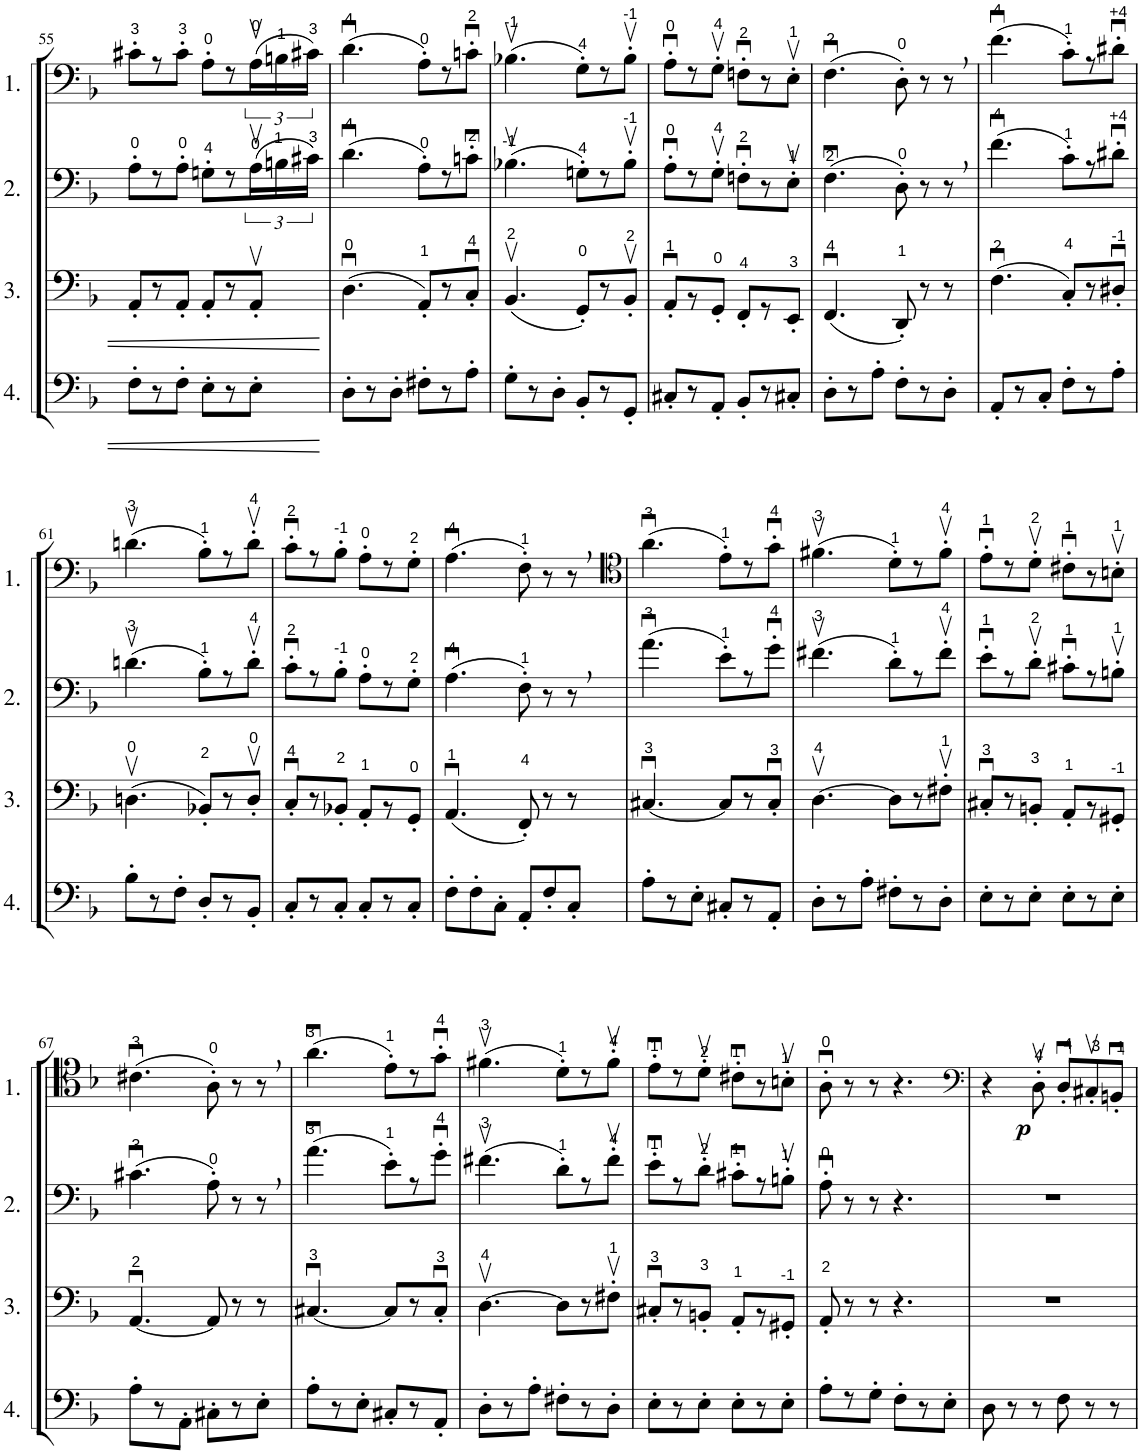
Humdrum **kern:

**kern	**kern	**kern	**kern	**dynam
*part4	*part3	*part2	*part1	*part1
*staff4	*staff3	*staff2	*staff1	*staff1
*I"Cello 4	*I"Cello 3	*I"Cello 2	*I"Cello 1	*
!!LO:PB:g=z
*clefF4	*clefF4	*clefF4	*clefF4	*
*k[b-]	*k[b-]	*k[b-]	*k[b-]	*
*M6/8	*M6/8	*M6/8	*M6/8	*
=55	=55	=55	=55	=55
8F'\L	8AA'/L	8A'\L	8c#X'\L	.
8r	8r	8r	8r	.
8F'\J	8AA'/J	8A'\J	8c#'\J	.
8E'\L	8AA'/L	8Gn'\L	8A'\L	.
8r	8r	8r	8r	.
8E'\J	8AAv'/J	(24Av\L	(24Av\L	.
.	.	24Bn\	24Bn\	.
.	.	24c#X\JJ)	24c#X\JJ)	.
=56	=56	=56	=56	=56
8D'\L	(4.Du\	(4.du\	(4.du\	.
8r	.	.	.	.
8D'\J	.	.	.	.
8F#X'\L	8AA'/L)	8A'\L)	8A'\L)	.
8r	8r	8r	8r	.
8A'\J	8Cu'/J	8cnu'\J	8cnu'\J	.
=57	=57	=57	=57	=57
8G'\L	(4.BB-v/	(4.B-Xv\	(4.B-Xv\	.
8r	.	.	.	.
8D'\J	.	.	.	.
8BB-'/L	8GG'/L)	8Gn'\L)	8G'\L)	.
8r	8r	8r	8r	.
8GG'/J	8BB-v'/J	8B-v'\J	8B-v'\J	.
=58	=58	=58	=58	=58
8C#X'/L	8AAu'/L	8Au'\L	8Au'\L	.
8r	8r	8r	8r	.
8AA'/J	8GG'/J	8Gv'\J	8Gv'\J	.
8BB-'/L	8FF'/L	8Fnu'\L	8Fnu'\L	.
8r	8r	8r	8r	.
8C#X'/J	8EE'/J	8Ev'\J	8Ev'\J	.
=59	=59	=59	=59	=59
8D'\L	(4.FFu/	(4.Fu\	(4.Fu\	.
8r	.	.	.	.
8A'\J	.	.	.	.
8F'\L	8DD'/)	8D'\)	8D'\)	.
8r	8r	8r	8r	.
8D'\J	8r	8r	8r	.
=60	=60	=60	=60	=60
8AA'/L	(4.Fu\	(4.fu\	(4.fu\	.
8r	.	.	.	.
8C'/J	.	.	.	.
8F'\L	8C'/L)	8c'\L)	8c'\L)	.
8r	8r	8r	8r	.
8A'\J	8D#Xu'/J	8d#Xu'\J	8d#Xu'\J	.
!!LO:LB:g=z
=61	=61	=61	=61	=61
8B-'\L	(4.Dnv\	(4.dnv\	(4.dnv\	.
8r	.	.	.	.
8F'\J	.	.	.	.
8D'/L	8BB-X'/L)	8B-'\L)	8B-'\L)	.
8r	8r	8r	8r	.
8BB-'/J	8Dv'/J	8dv'\J	8dv'\J	.
=62	=62	=62	=62	=62
8C'/L	8Cu'/L	8cu'\L	8cu'\L	.
8r	8r	8r	8r	.
8C'/J	8BB-X'/J	8B-'\J	8B-'\J	.
8C'/L	8AA'/L	8A'\L	8A'\L	.
8r	8r	8r	8r	.
8C'/J	8GG'/J	8G'\J	8G'\J	.
=63	=63	=63	=63	=63
8F'\L	(4.AAu/	(4.Au\	(4.Au\	.
8F'\	.	.	.	.
8C'\J	.	.	.	.
8AA'/L	8FF'/)	8F'\)	8F'\)	.
8F'/	8r	8r	8r	.
8C'/J	8r	8r	8r	.
=64	=64	=64	=64	=64
*	*	*	*clefC4	*
8A'\L	[4.C#Xu/	(4.au\	(4.au\	.
8r	.	.	.	.
8E'\J	.	.	.	.
8C#X'/L	8C#/L]	8e'\L)	8e'\L)	.
8r	8r	8r	8r	.
8AA'/J	8C#u'/J	8gu'\J	8gu'\J	.
=65	=65	=65	=65	=65
8D'\L	[4.Dv\	(4.f#Xv\	(4.f#Xv\	.
8r	.	.	.	.
8A'\J	.	.	.	.
8F#X'\L	8D\L]	8d'\L)	8d'\L)	.
8r	8r	8r	8r	.
8D'\J	8F#Xv'\J	8f#v'\J	8f#v'\J	.
=66	=66	=66	=66	=66
8E'\L	8C#Xu'/L	8eu'\L	8eu'\L	.
8r	8r	8r	8r	.
8E'\J	8BBn'/J	8dv'\J	8dv'\J	.
8E'\L	8AA'/L	8c#Xu'\L	8c#Xu'\L	.
8r	8r	8r	8r	.
8E'\J	8GG#X'/J	8Bnv'\J	8Bnv'\J	.
!!LO:LB:g=z
=67	=67	=67	=67	=67
8A'\L	[4.AAu/	(4.c#Xu\	(4.c#Xu\	.
8r	.	.	.	.
8AA'\J	.	.	.	.
8C#X'\L	8AA/]	8A'\)	8A'\)	.
8r	8r	8r	8r	.
8E'\J	8r	8r	8r	.
=68	=68	=68	=68	=68
8A'\L	[4.C#Xu/	(4.au\	(4.au\	.
8r	.	.	.	.
8E'\J	.	.	.	.
8C#X'/L	8C#/L]	8e'\L)	8e'\L)	.
8r	8r	8r	8r	.
8AA'/J	8C#u'/J	8gu'\J	8gu'\J	.
=69	=69	=69	=69	=69
8D'\L	[4.Dv\	(4.f#Xv\	(4.f#Xv\	.
8r	.	.	.	.
8A'\J	.	.	.	.
8F#X'\L	8D\L]	8d'\L)	8d'\L)	.
8r	8r	8r	8r	.
8D'\J	8F#Xv'\J	8f#v'\J	8f#v'\J	.
=70	=70	=70	=70	=70
8E'\L	8C#Xu'/L	8eu'\L	8eu'\L	.
8r	8r	8r	8r	.
8E'\J	8BBn'/J	8dv'\J	8dv'\J	.
8E'\L	8AA'/L	8c#Xu'\L	8c#Xu'\L	.
8r	8r	8r	8r	.
8E'\J	8GG#X'/J	8Bnv'\J	8Bnv'\J	.
=71	=71	=71	=71	=71
8A'\L	8AA'/	8Au'\	8Au'\	.
8r	8r	8r	8r	.
8G'\J	8r	8r	8r	.
8F'\L	4.r	4.r	4.r	.
8r	.	.	.	.
8E'\J	.	.	.	.
=72	=72	=72	=72	=72
*	*	*	*clefF4	*
8D\	2.r	2.r	4r	.
8r	.	.	.	.
!	!	!	!	!LO:DY:b
8r	.	.	8Dv'\	p
8F\	.	.	8Du'/L	.
8r	.	.	8C#Xv'/	.
8r	.	.	8BBnu'/J	.
=	=	=	=	=
*-	*-	*-	*-	*-
